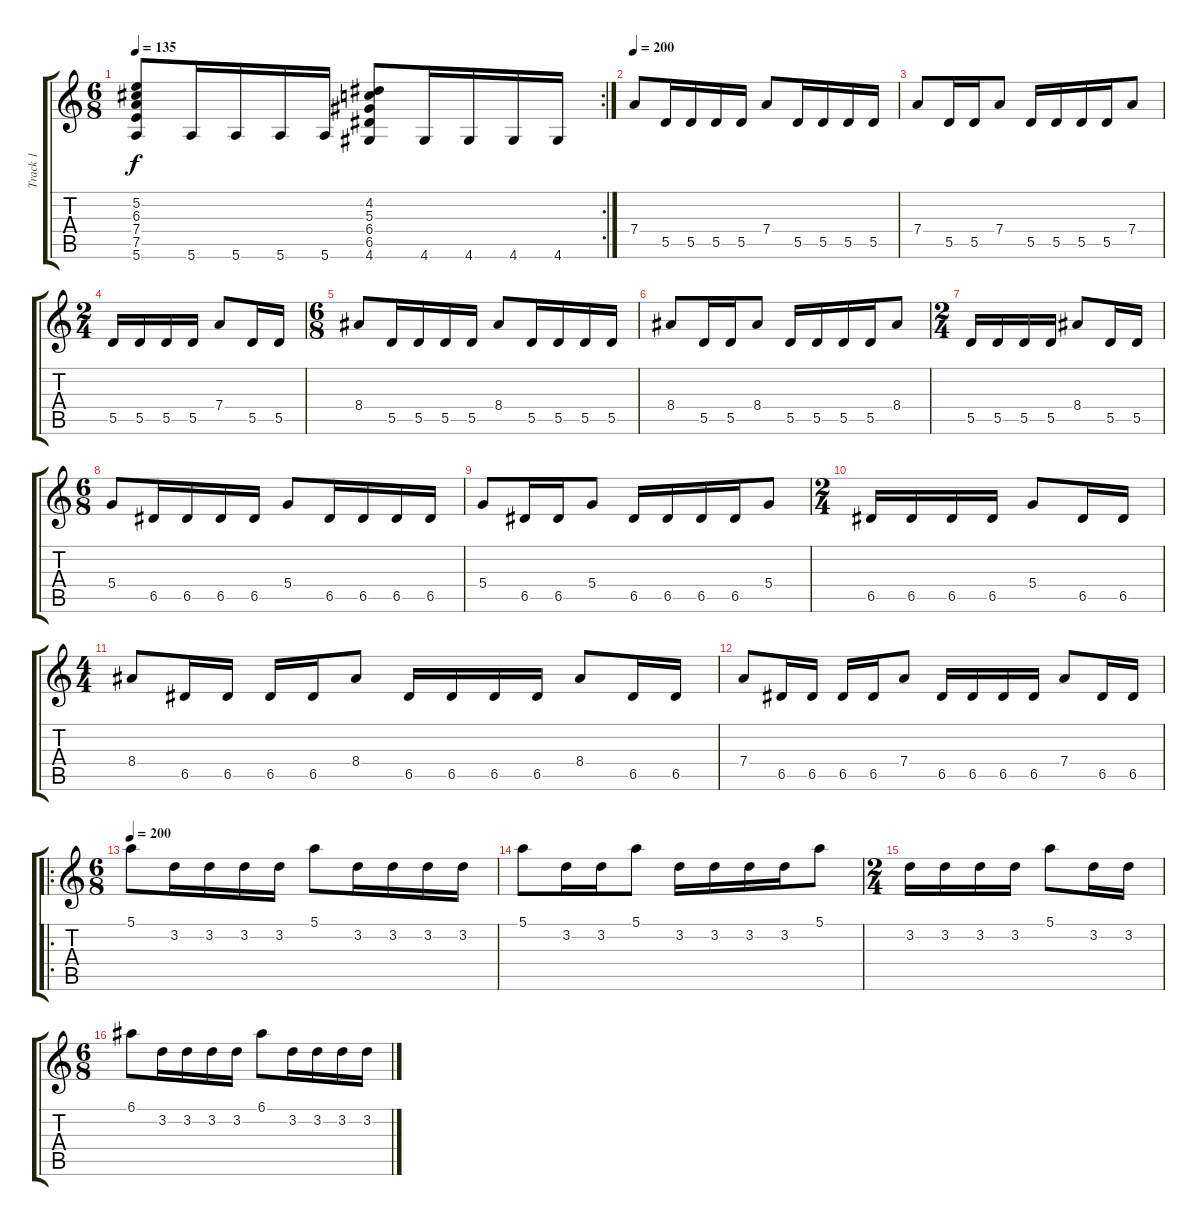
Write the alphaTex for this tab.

\track ("Track 1" "Track 1") {instrument distortionguitar}
\staff {score tabs}
\tuning (E4 B3 G3 D3 A2 E2) {hide}
\rc 2
\ts (6 8)
\tempo 135
\clef g2
\ks c
(5.2 6.3 7.4 7.5 5.6).8{dy f} 5.6.16 5.6.16 5.6.16 5.6.16 (4.2 5.3 6.4 6.5 4.6).8 4.6.16 4.6.16 4.6.16 4.6.16 |
\tempo 200
7.4.8 5.5.16 5.5.16 5.5.16 5.5.16 7.4.8 5.5.16 5.5.16 5.5.16 5.5.16 |
7.4.8 5.5.16 5.5.16 7.4.8 5.5.16 5.5.16 5.5.16 5.5.16 7.4.8 |
\ts (2 4)
5.5.16 5.5.16 5.5.16 5.5.16 7.4.8 5.5.16 5.5.16 |
\ts (6 8)
8.4.8 5.5.16 5.5.16 5.5.16 5.5.16 8.4.8 5.5.16 5.5.16 5.5.16 5.5.16 |
8.4.8 5.5.16 5.5.16 8.4.8 5.5.16 5.5.16 5.5.16 5.5.16 8.4.8 |
\ts (2 4)
5.5.16 5.5.16 5.5.16 5.5.16 8.4.8 5.5.16 5.5.16 |
\ts (6 8)
5.4.8 6.5.16 6.5.16 6.5.16 6.5.16 5.4.8 6.5.16 6.5.16 6.5.16 6.5.16 |
5.4.8 6.5.16 6.5.16 5.4.8 6.5.16 6.5.16 6.5.16 6.5.16 5.4.8 |
\ts (2 4)
6.5.16 6.5.16 6.5.16 6.5.16 5.4.8 6.5.16 6.5.16 |
\ts (4 4)
8.4.8 6.5.16 6.5.16 6.5.16 6.5.16 8.4.8 6.5.16 6.5.16 6.5.16 6.5.16 8.4.8 6.5.16 6.5.16 |
7.4.8 6.5.16 6.5.16 6.5.16 6.5.16 7.4.8 6.5.16 6.5.16 6.5.16 6.5.16 7.4.8 6.5.16 6.5.16 |
\ro
\ts (6 8)
\tempo 200
5.1.8 3.2.16 3.2.16 3.2.16 3.2.16 5.1.8 3.2.16 3.2.16 3.2.16 3.2.16 |
5.1.8 3.2.16 3.2.16 5.1.8 3.2.16 3.2.16 3.2.16 3.2.16 5.1.8 |
\ts (2 4)
3.2.16 3.2.16 3.2.16 3.2.16 5.1.8 3.2.16 3.2.16 |
\ts (6 8)
6.1.8 3.2.16 3.2.16 3.2.16 3.2.16 6.1.8 3.2.16 3.2.16 3.2.16 3.2.16
